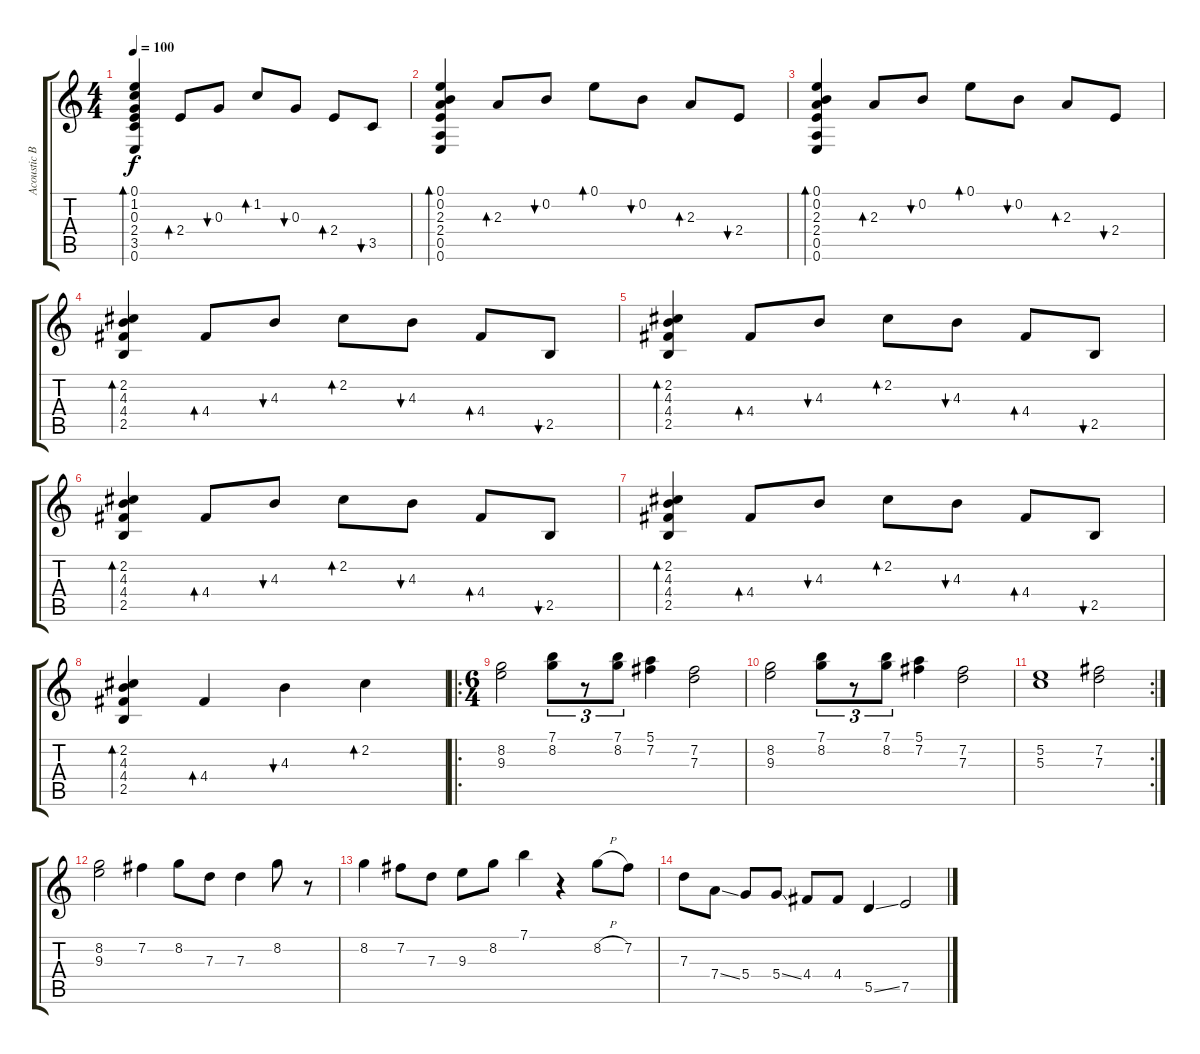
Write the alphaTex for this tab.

\track ("Acoustic Backing 1" "Acoustic B") {instrument electricguitarclean}
\staff {score tabs}
\tuning (E4 B3 G3 D3 A2 E2) {hide}
\ts (4 4)
\tempo 100
\clef g2
\ks c
(0.1 1.2 0.3 2.4 3.5 0.6).4{bd 60 dy f} 2.4.8{bd 60} 0.3.8{bu 60} 1.2.8{bd 60} 0.3.8{bu 60} 2.4.8{bd 60} 3.5.8{bu 60} |
(0.1 0.2 2.3 2.4 0.5 0.6).4{bd 60} 2.3.8{bd 60} 0.2.8{bu 60} 0.1.8{bd 60} 0.2.8{bu 60} 2.3.8{bd 60} 2.4.8{bu 60} |
(0.1 0.2 2.3 2.4 0.5 0.6).4{bd 60} 2.3.8{bd 60} 0.2.8{bu 60} 0.1.8{bd 60} 0.2.8{bu 60} 2.3.8{bd 60} 2.4.8{bu 60} |
(2.2 4.3 4.4 2.5).4{bd 60} 4.4.8{bd 60} 4.3.8{bu 60} 2.2.8{bd 60} 4.3.8{bu 60} 4.4.8{bd 60} 2.5.8{bu 60} |
(2.2 4.3 4.4 2.5).4{bd 60} 4.4.8{bd 60} 4.3.8{bu 60} 2.2.8{bd 60} 4.3.8{bu 60} 4.4.8{bd 60} 2.5.8{bu 60} |
(2.2 4.3 4.4 2.5).4{bd 60} 4.4.8{bd 60} 4.3.8{bu 60} 2.2.8{bd 60} 4.3.8{bu 60} 4.4.8{bd 60} 2.5.8{bu 60} |
(2.2 4.3 4.4 2.5).4{bd 60} 4.4.8{bd 60} 4.3.8{bu 60} 2.2.8{bd 60} 4.3.8{bu 60} 4.4.8{bd 60} 2.5.8{bu 60} |
(2.2 4.3 4.4 2.5).4{bd 60} 4.4.4{bd 60} 4.3.4{bu 60} 2.2.4{bd 60} |
\ro
\ts (6 4)
(8.2 9.3).2{volume 12 instrument guitarharmonics} (7.1 8.2).8{tu (3 2)} r.8{tu (3 2)} (7.1 8.2).8{tu (3 2)} (5.1 7.2).4 (7.2 7.3).2 |
(8.2 9.3).2 (7.1 8.2).8{tu (3 2)} r.8{tu (3 2)} (7.1 8.2).8{tu (3 2)} (5.1 7.2).4 (7.2 7.3).2 |
\rc 2
(5.2 5.3).1 (7.2 7.3).2 |
(8.2 9.3).2 7.2.4 8.2.8 7.3.8 7.3.4 8.2.8 r.8 |
8.2.4 7.2.8 7.3.8 9.3.8 8.2.8 7.1.4 r.4 8.2{h}.8 7.2.8 |
7.3.8 7.4{ss}.8 5.4.8 5.4{ss}.8 4.4.8 4.4.8 5.5{ss}.4 7.5.2
